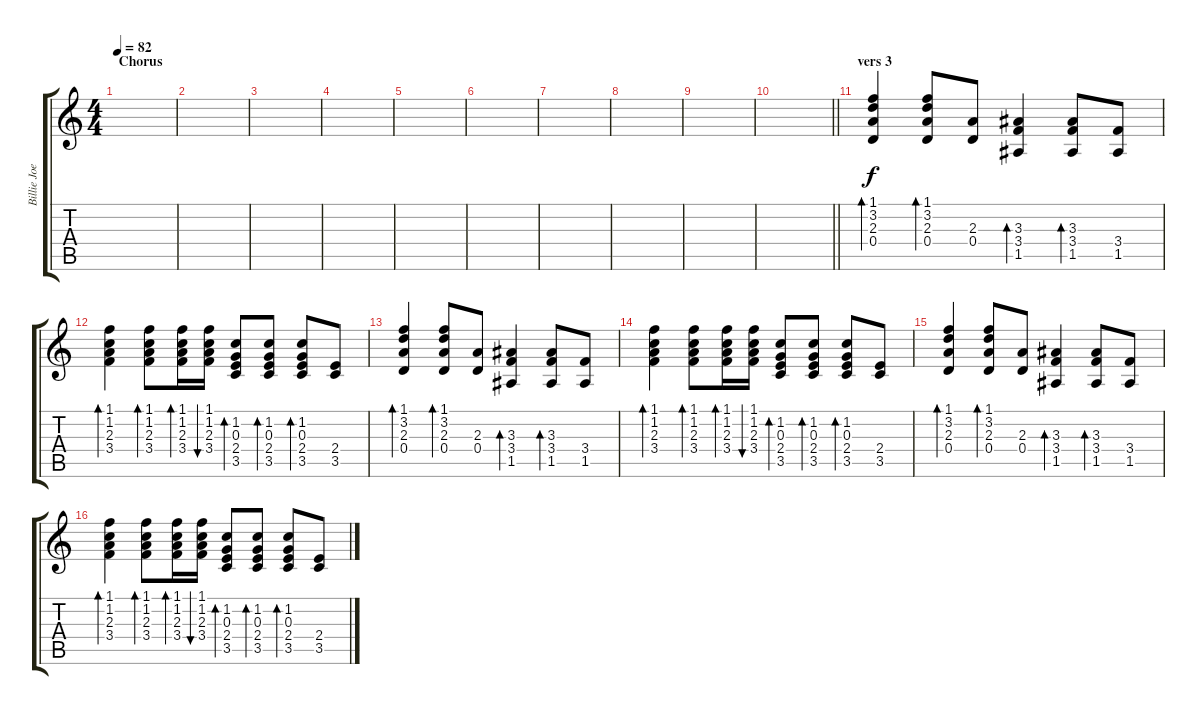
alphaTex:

\track ("Billie Joe acoustic guitar" "Billie Joe") {instrument acousticguitarsteel}
\staff {score tabs}
\tuning (E4 B3 G3 D3 A2 E2) {hide}
\ts (4 4)
\section ("" "Chorus")
\tempo 82
\clef g2
\ks c
|
|
|
|
|
|
|
|
|
\barLineRight lightlight
|
\section ("" "vers 3")
(1.1 3.2 2.3 0.4).4{bd 30} (1.1 3.2 2.3 0.4).8{bd 30} (2.3 0.4).8 (3.3 3.4 1.5).4{bd 30} (3.3 3.4 1.5).8{bd 30} (3.4 1.5).8 |
(1.1 1.2 2.3 3.4).4{bd 30} (1.1 1.2 2.3 3.4).8{bd 30} (1.1 1.2 2.3 3.4).16{bd 30} (1.1 1.2 2.3 3.4).16{bu 30} (1.2 0.3 2.4 3.5).8{bd 30} (1.2 0.3 2.4 3.5).8{bd 30} (1.2 0.3 2.4 3.5).8{bd 30} (2.4 3.5).8 |
(1.1 3.2 2.3 0.4).4{bd 30} (1.1 3.2 2.3 0.4).8{bd 30} (2.3 0.4).8 (3.3 3.4 1.5).4{bd 30} (3.3 3.4 1.5).8{bd 30} (3.4 1.5).8 |
(1.1 1.2 2.3 3.4).4{bd 30} (1.1 1.2 2.3 3.4).8{bd 30} (1.1 1.2 2.3 3.4).16{bd 30} (1.1 1.2 2.3 3.4).16{bu 30} (1.2 0.3 2.4 3.5).8{bd 30} (1.2 0.3 2.4 3.5).8{bd 30} (1.2 0.3 2.4 3.5).8{bd 30} (2.4 3.5).8 |
(1.1 3.2 2.3 0.4).4{bd 30} (1.1 3.2 2.3 0.4).8{bd 30} (2.3 0.4).8 (3.3 3.4 1.5).4{bd 30} (3.3 3.4 1.5).8{bd 30} (3.4 1.5).8 |
(1.1 1.2 2.3 3.4).4{bd 30} (1.1 1.2 2.3 3.4).8{bd 30} (1.1 1.2 2.3 3.4).16{bd 30} (1.1 1.2 2.3 3.4).16{bu 30} (1.2 0.3 2.4 3.5).8{bd 30} (1.2 0.3 2.4 3.5).8{bd 30} (1.2 0.3 2.4 3.5).8{bd 30} (2.4 3.5).8
